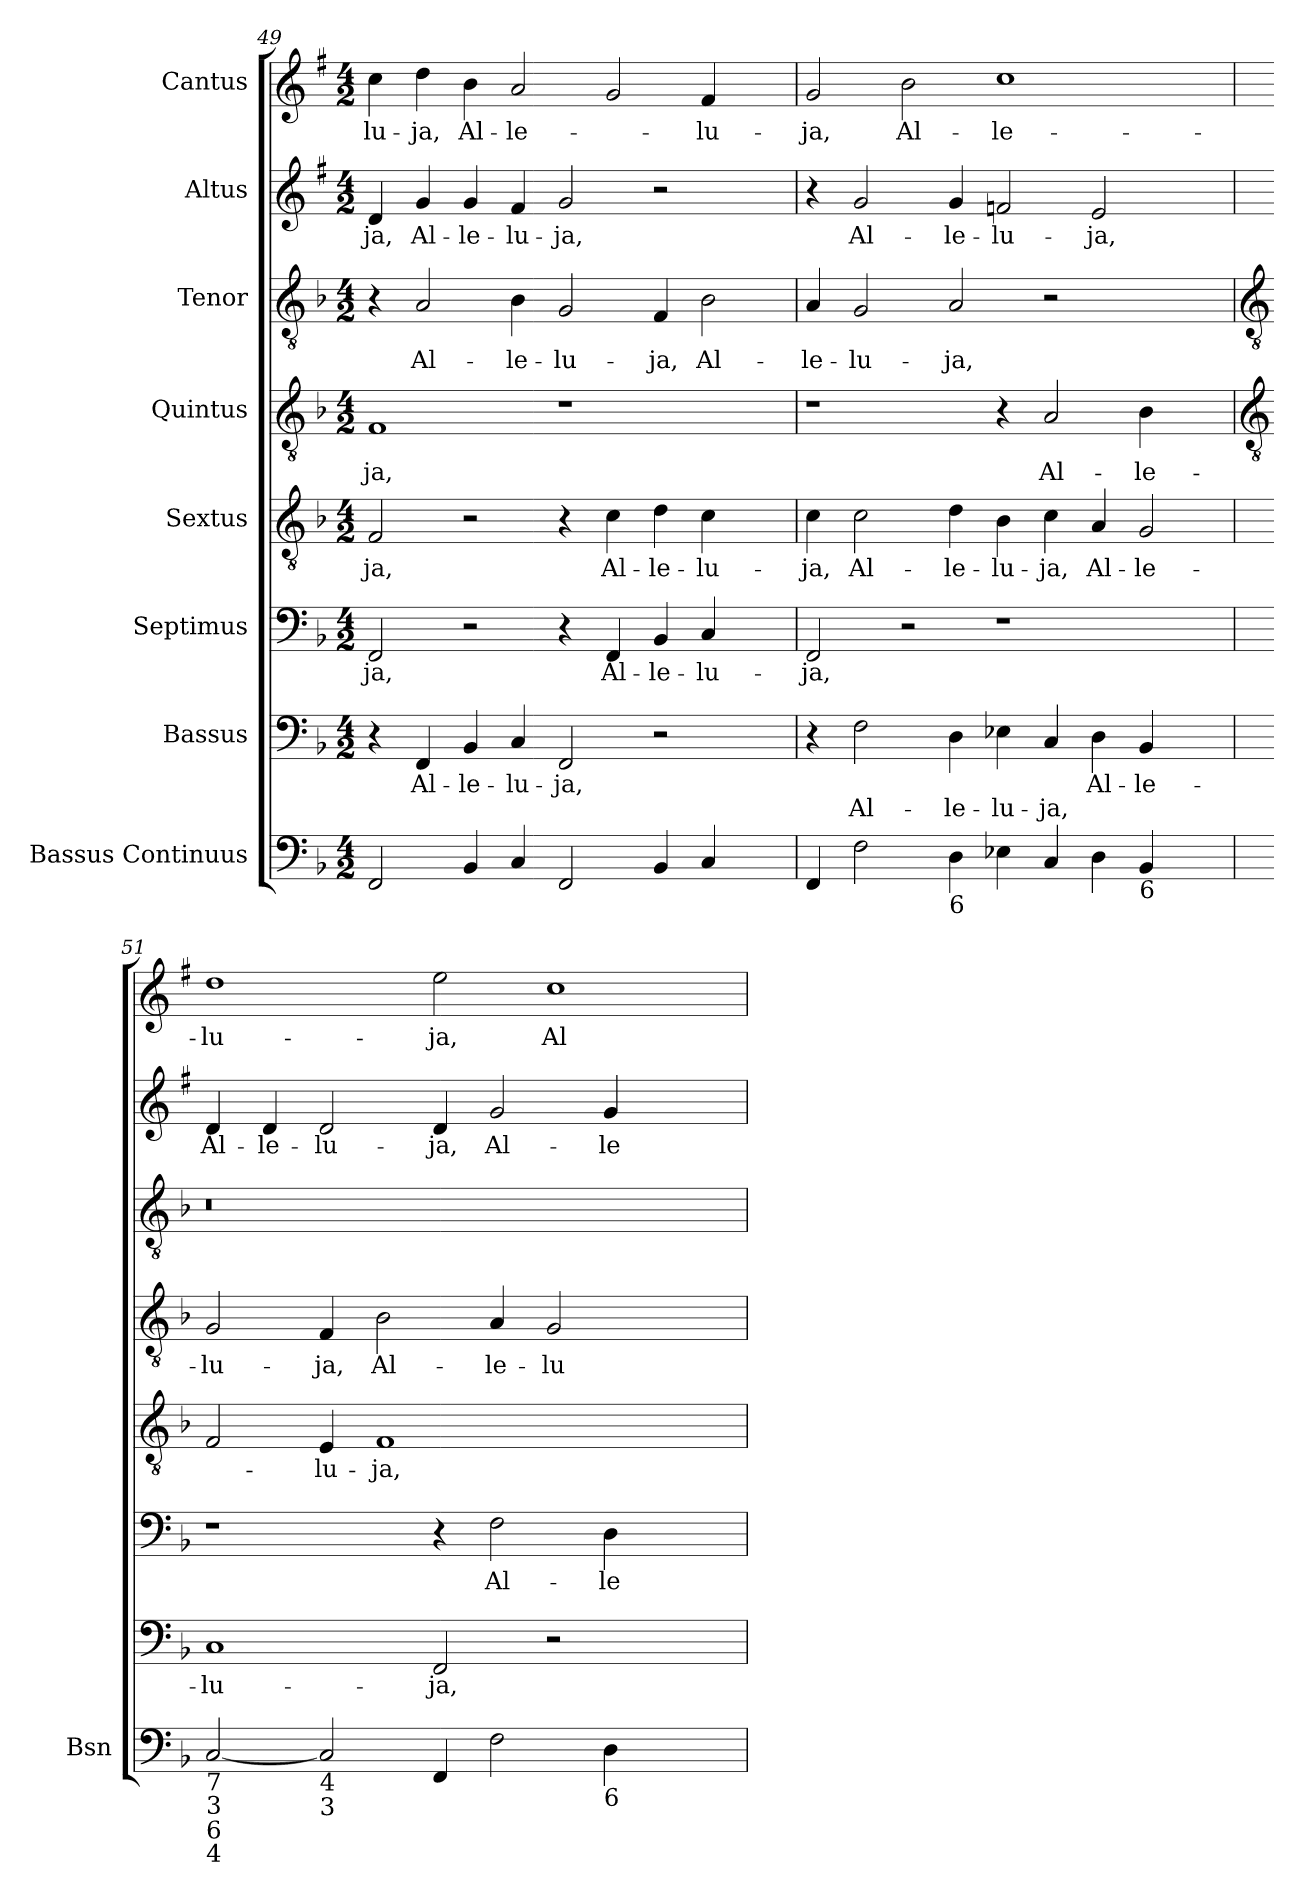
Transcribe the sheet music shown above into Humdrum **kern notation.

**kern	**kern	**text	**text	**kern	**text	**kern	**text	**kern	**text	**kern	**text	**kern	**text	**kern	**text
*part8	*part7	*part7	*part7	*part6	*part6	*part5	*part5	*part4	*part4	*part3	*part3	*part2	*part2	*part1	*part1
*staff8	*staff7	*staff7	*staff7	*staff6	*staff6	*staff5	*staff5	*staff4	*staff4	*staff3	*staff3	*staff2	*staff2	*staff1	*staff1
*I"Bassus Continuus	*I"Bassus	*	*	*I"Septimus	*	*I"Sextus	*	*I"Quintus	*	*I"Tenor	*	*I"Altus	*	*I"Cantus	*
*I'Bsn	*	*	*	*	*	*	*	*	*	*	*	*	*	*	*
!!LO:LB:g=z
*clefF4	*clefF4	*	*	*clefF4	*	*clefGv2	*	*clefGv2	*	*clefGv2	*	*clefG2	*	*clefG2	*
*	*	*	*	*	*	*	*	*	*	*	*	*ITrd1c2	*	*ITrd1c2	*
*k[b-]	*k[b-]	*	*	*k[b-]	*	*k[b-]	*	*k[b-]	*	*k[b-]	*	*k[b-]	*	*k[b-]	*
*F:	*F:	*	*	*F:	*	*F:	*	*F:	*	*F:	*	*F:	*	*F:	*
*M4/2	*M4/2	*	*	*M4/2	*	*M4/2	*	*M4/2	*	*M4/2	*	*M4/2	*	*M4/2	*
=49	=49	=49	=49	=49	=49	=49	=49	=49	=49	=49	=49	=49	=49	=49	=49
!	!	!	!	!	!LO:LY:b	!	!LO:LY:b	!	!LO:LY:b	!	!	!	!LO:LY:b	!	!LO:LY:b
2FF	4r	.	.	2FF	-ja,	2F	-ja,	1F	-ja,	4r	.	4c	-ja,	4b-	-lu-
!	!	!LO:LY:b	!	!	!	!	!	!	!	!	!LO:LY:b	!	!LO:LY:b	!	!LO:LY:b
.	4FF	Al-	.	.	.	.	.	.	.	2A	Al-	4f	Al-	4cc	-ja,
!	!	!LO:LY:b	!	!	!	!	!	!	!	!	!	!	!LO:LY:b	!	!LO:LY:b
4BB-	4BB-	-le-	.	2r	.	2r	.	.	.	.	.	4f	-le-	4a	Al-
!	!	!LO:LY:b	!	!	!	!	!	!	!	!	!LO:LY:b	!	!LO:LY:b	!	!LO:LY:b
4C	4C	-lu-	.	.	.	.	.	.	.	4B-	-le-	4e	-lu-	2g	-le-
!	!	!LO:LY:b	!	!	!	!	!	!	!	!	!LO:LY:b	!	!LO:LY:b	!	!
2FF	2FF	-ja,	.	4r	.	4r	.	1r	.	2G	-lu-	2f	-ja,	.	.
!	!	!	!	!	!LO:LY:b	!	!LO:LY:b	!	!	!	!	!	!	!	!
.	.	.	.	4FF	Al-	4c	Al-	.	.	.	.	.	.	2f	.
!	!	!	!	!	!LO:LY:b	!	!LO:LY:b	!	!	!	!LO:LY:b	!	!	!	!
4BB-	2r	.	.	4BB-	-le-	4d	-le-	.	.	4F	-ja,	2r	.	.	.
!	!	!	!	!	!LO:LY:b	!	!LO:LY:b	!	!	!	!LO:LY:b	!	!	!	!LO:LY:b
4C	.	.	.	4C	-lu-	4c	-lu-	.	.	2B-	Al-	.	.	4e	-lu-
4ryy	4ryy	.	.	4ryy	.	4ryy	.	4ryy	.	.	.	4ryy	.	4ryy	.
=50	=50	=50	=50	=50	=50	=50	=50	=50	=50	=50	=50	=50	=50	=50	=50
!	!	!	!	!	!LO:LY:b	!	!LO:LY:b	!	!	!	!LO:LY:b	!	!	!	!LO:LY:b
4FF	4r	.	.	2FF	-ja,	4c	-ja,	1r	.	4A	-le-	4r	.	2f	-ja,
!	!	!	!LO:LY:b	!	!	!	!LO:LY:b	!	!	!	!LO:LY:b	!	!LO:LY:b	!	!
2F	2F	.	Al-	.	.	2c	Al-	.	.	2G	-lu-	2f	Al-	.	.
!	!	!	!	!	!	!	!	!	!	!	!	!	!	!	!LO:LY:b
.	.	.	.	2r	.	.	.	.	.	.	.	.	.	2a	Al-
!LO:TX:b:t=6	!	!	!	!	!	!	!	!	!	!	!	!	!	!	!
!	!	!	!LO:LY:b	!	!	!	!LO:LY:b	!	!	!	!LO:LY:b	!	!LO:LY:b	!	!
4D	4D	.	-le-	.	.	4d	-le-	.	.	2A	-ja,	4f	-le-	.	.
!	!	!	!LO:LY:b	!	!	!	!LO:LY:b	!	!	!	!	!	!LO:LY:b	!	!LO:LY:b
4E-X	4E-X	.	-lu-	1r	.	4B-	-lu-	4r	.	.	.	2e-X	-lu-	1b-	-le-
!	!	!	!LO:LY:b	!	!	!	!LO:LY:b	!	!LO:LY:b	!	!	!	!	!	!
4C	4C	.	-ja,	.	.	4c	-ja,	2A	Al-	2r	.	.	.	.	.
!	!	!LO:LY:b	!	!	!	!	!LO:LY:b	!	!	!	!	!	!LO:LY:b	!	!
4D	4D	Al-	.	.	.	4A	Al-	.	.	.	.	2d	-ja,	.	.
!LO:TX:b:t=6	!	!	!	!	!	!	!	!	!	!	!	!	!	!	!
!	!	!LO:LY:b	!	!	!	!	!LO:LY:b	!	!LO:LY:b	!	!	!	!	!	!
4BB-	4BB-	-le-	.	.	.	2G	-le-	4B-	-le-	2ryy	.	.	.	.	.
4ryy	4ryy	.	.	4ryy	.	.	.	4ryy	.	.	.	4ryy	.	4ryy	.
!!LO:LB:g=z
=51	=51	=51	=51	=51	=51	=51	=51	=51	=51	=51	=51	=51	=51	=51	=51
*	*	*	*	*	*	*	*	*clefGv2	*	*clefGv2	*	*	*	*	*
!LO:TX:b:t=7\n3	!	!	!	!	!	!	!	!	!	!	!	!	!	!	!
!LO:TX:b:t=6\n4	!	!	!	!	!	!	!	!	!	!	!	!	!	!	!
!	!	!LO:LY:b	!	!	!	!	!	!	!LO:LY:b	!	!	!	!LO:LY:b	!	!LO:LY:b
[2C	1C	-lu-	.	1r	.	2F	.	2G	-lu-	0r	.	4c	Al-	1cc	-lu-
!	!	!	!	!	!	!	!	!	!	!	!	!	!LO:LY:b	!	!
.	.	.	.	.	.	.	.	.	.	.	.	4c	-le-	.	.
!LO:TX:b:t=4	!	!	!	!	!	!	!	!	!	!	!	!	!	!	!
!LO:TX:b:t=3	!	!	!	!	!	!	!	!	!	!	!	!	!	!	!
!	!	!	!	!	!	!	!LO:LY:b	!	!LO:LY:b	!	!	!	!LO:LY:b	!	!
2C]	.	.	.	.	.	4E	-lu-	4F	-ja,	.	.	2c	-lu-	.	.
!	!	!	!	!	!	!	!LO:LY:b	!	!LO:LY:b	!	!	!	!	!	!
.	.	.	.	.	.	1F	-ja,	2B-	Al-	.	.	.	.	.	.
!	!	!LO:LY:b	!	!	!	!	!	!	!	!	!	!	!LO:LY:b	!	!LO:LY:b
4FF	2FF	-ja,	.	4r	.	.	.	.	.	.	.	4c	-ja,	2dd	-ja,
!	!	!	!	!	!LO:LY:b	!	!	!	!LO:LY:b	!	!	!	!LO:LY:b	!	!
2F	.	.	.	2F	Al-	.	.	4A	-le-	.	.	2f	Al-	.	.
!	!	!	!	!	!	!	!	!	!LO:LY:b	!	!	!	!	!	!LO:LY:b
.	2r	.	.	.	.	.	.	2G	-lu-	.	.	.	.	1b-	Al-
!LO:TX:b:t=6	!	!	!	!	!	!	!	!	!	!	!	!	!	!	!
!	!	!	!	!	!LO:LY:b	!	!	!	!	!	!	!	!LO:LY:b	!	!
4D	.	.	.	4D	-le-	2.ryy	.	.	.	.	.	4f	-le-	.	.
2ryy	2ryy	.	.	2ryy	.	.	.	2ryy	.	2ryy	.	2ryy	.	.	.
=	=	=	=	=	=	=	=	=	=	=	=	=	=	=	=
*-	*-	*-	*-	*-	*-	*-	*-	*-	*-	*-	*-	*-	*-	*-	*-
